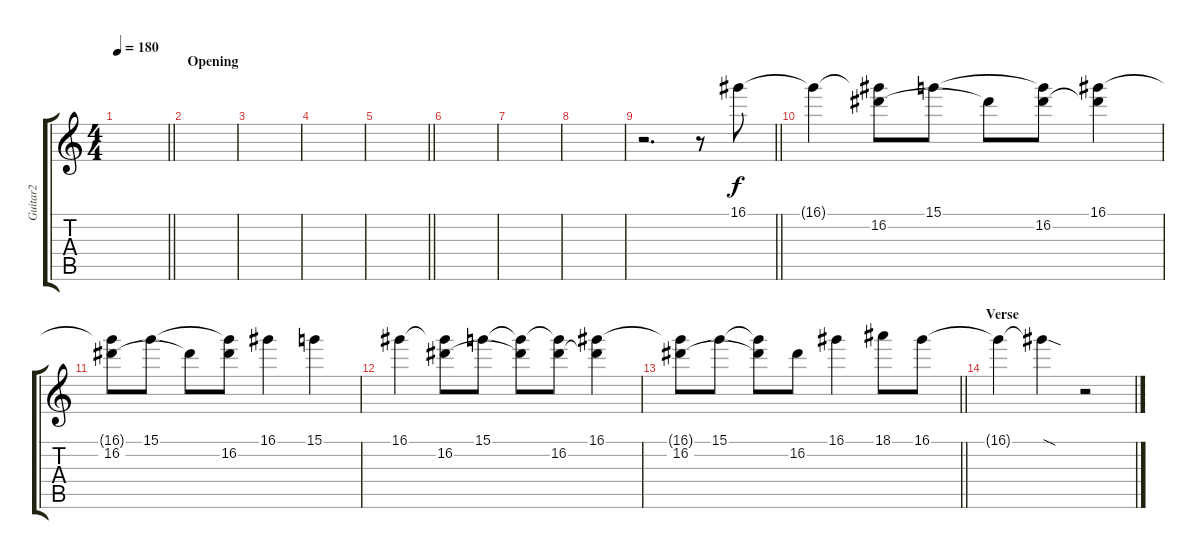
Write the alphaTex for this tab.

\track ("Guitar2" "Guitar2") {instrument overdrivenguitar}
\staff {score tabs}
\tuning (E4 B3 G3 D3 A2 E2) {hide}
\ts (4 4)
\tempo 180
\clef g2
\barLineRight lightlight
\ks c
|
\section ("" "Opening")
|
|
|
\barLineRight lightlight
|
|
|
|
\barLineRight lightlight
r.2{d} r.8 16.1.8 |
16.1{t}.4 (16.1{t} 16.2).8 15.1.8 16.2{t}.8 (15.1{t} 16.2).8 (16.1 16.2{t}).4 |
(16.1{t} 16.2).8 15.1.8 16.2{t}.8 (15.1{t} 16.2).8 16.1.4 15.1.4 |
16.1.4 (16.1{t} 16.2).8 15.1.8 (15.1{t} 16.2{t}).8 (15.1{t} 16.2).8 (16.1 16.2{t}).4 |
\barLineRight lightlight
(16.1{t} 16.2).8 15.1.8 (15.1{t} 16.2{t}).8 16.2.8 16.1.4 18.1.8 16.1.8 |
\section ("" "Verse")
16.1{t}.4 16.1{sod t}.4 r.2
